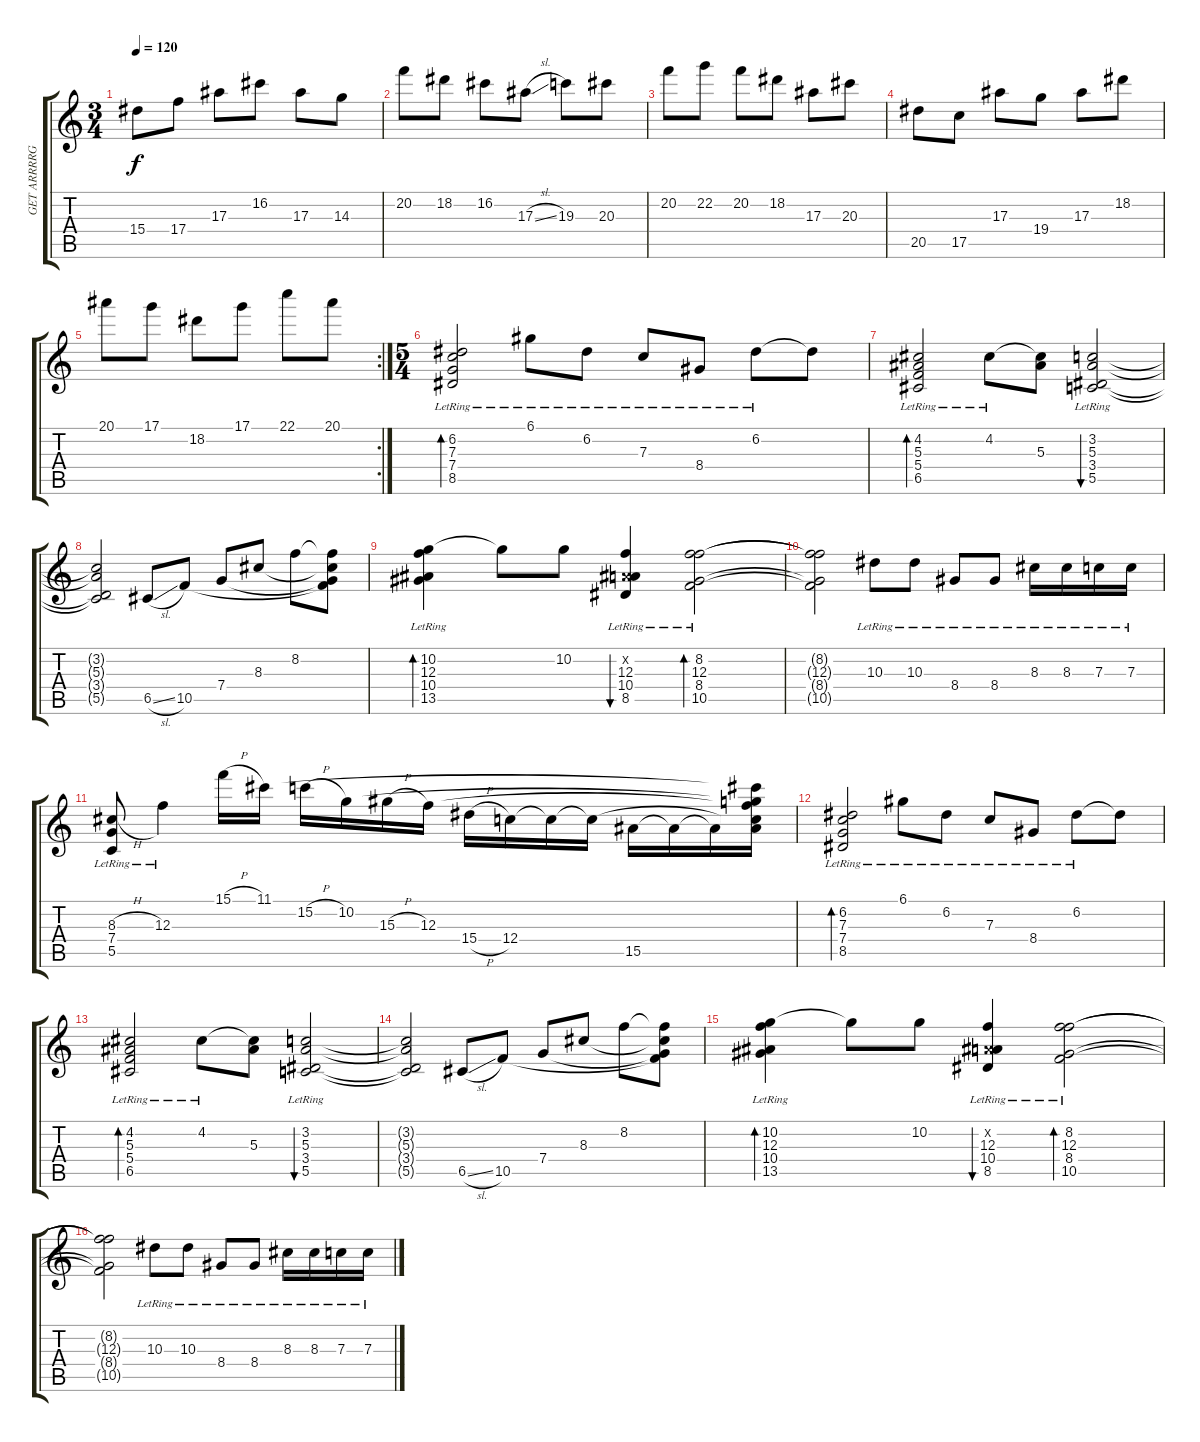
\track ("GET ARRRRGH 1" "GET ARRRRG") {instrument distortionguitar}
\staff {score tabs}
\tuning (D4 A3 F3 C3 G2 C2) {hide}
\ts (3 4)
\tempo 120
\clef g2
\ks c
15.4.8{dy f} 17.4.8 17.3.8 16.2.8 17.3.8 14.3.8 |
20.2.8 18.2.8 16.2.8 17.3{sl}.8 19.3.8 20.3.8 |
20.2.8 22.2.8 20.2.8 18.2.8 17.3.8 20.3.8 |
20.5.8 17.5.8 17.3.8 19.4.8 17.3.8 18.2.8 |
\rc 2
20.1.8 17.1.8 18.2.8 17.1.8 22.1.8 20.1.8 |
\ts (5 4)
(6.2{lr} 7.3{lr} 7.4{lr} 8.5{lr}).2{bd 240 instrument electricguitarjazz} 6.1{lr}.8 6.2{lr}.8 7.3{lr}.8 8.4{lr}.8 6.2{lr}.8 6.2{t}.8 |
(4.2{lr} 5.3{lr} 5.4{lr} 6.5{lr}).2{bd 240} 4.2{lr}.8 (4.2{t} 5.3).8 (3.2{lr} 5.3{lr} 3.4{lr} 5.5{lr}).2{bu 240} |
(3.2{t} 5.3{t} 3.4{t} 5.5{t}).2 6.5{sl}.8 10.5.8 7.4.8 8.3.8 8.2.8 (8.2{t} 8.3{t} 7.4{t} 10.5{t}).8 |
(10.2{lr} 12.3{lr} 10.4{lr} 13.5{lr}).4{bd 240} 10.2{t}.8 10.2.8 (0.2{x} 12.3{lr} 10.4{lr} 8.5{lr}).4{bu 240} (8.2{lr} 12.3{lr} 8.4{lr} 10.5{lr}).2{bd 240} |
(8.2{t} 12.3{t} 8.4{t} 10.5{t}).2 10.3{lr}.8 10.3{lr}.8 8.4{lr}.8 8.4{lr}.8 8.3{lr}.16 8.3{lr}.16 7.3{lr}.16 7.3{lr}.16 |
(8.3{h lr} 7.4{lr} 5.5{lr}).8 12.3{lr}.4 15.1{h}.16 11.1.16 15.2{h}.16 10.2.16 15.3{h}.16 12.3.16 15.4{h}.16 12.4.16 12.4{t}.16 12.4{t}.16 15.5.16 15.5{t}.16 15.5{t}.16 (11.1{t} 10.2{t} 12.3{t} 12.4{t} 15.5{t}).16 |
(6.2{lr} 7.3{lr} 7.4{lr} 8.5{lr}).2{bd 240 instrument electricguitarjazz} 6.1{lr}.8 6.2{lr}.8 7.3{lr}.8 8.4{lr}.8 6.2{lr}.8 6.2{t}.8 |
(4.2{lr} 5.3{lr} 5.4{lr} 6.5{lr}).2{bd 240} 4.2{lr}.8 (4.2{t} 5.3).8 (3.2{lr} 5.3{lr} 3.4{lr} 5.5{lr}).2{bu 240} |
(3.2{t} 5.3{t} 3.4{t} 5.5{t}).2 6.5{sl}.8 10.5.8 7.4.8 8.3.8 8.2.8 (8.2{t} 8.3{t} 7.4{t} 10.5{t}).8 |
(10.2{lr} 12.3{lr} 10.4{lr} 13.5{lr}).4{bd 240} 10.2{t}.8 10.2.8 (0.2{x} 12.3{lr} 10.4{lr} 8.5{lr}).4{bu 240} (8.2{lr} 12.3{lr} 8.4{lr} 10.5{lr}).2{bd 240} |
(8.2{t} 12.3{t} 8.4{t} 10.5{t}).2 10.3{lr}.8 10.3{lr}.8 8.4{lr}.8 8.4{lr}.8 8.3{lr}.16 8.3{lr}.16 7.3{lr}.16 7.3{lr}.16
